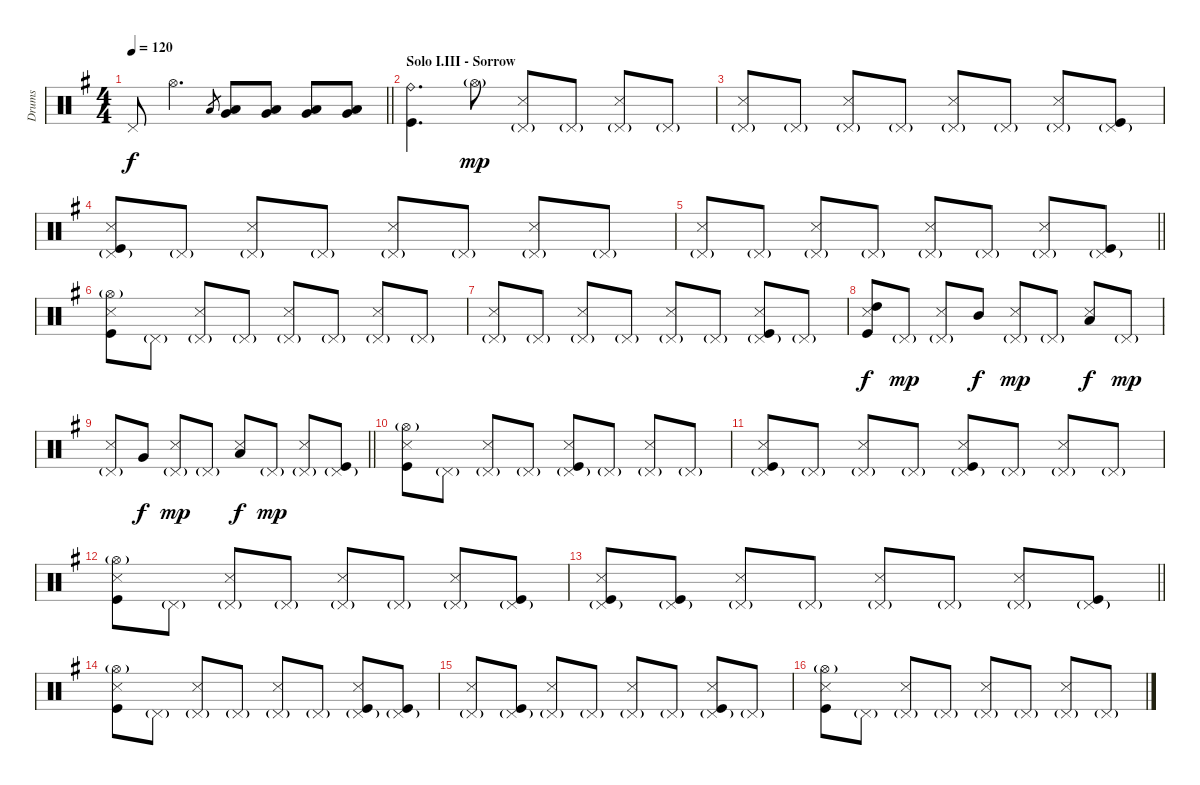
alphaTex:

\track ("Drums" "Drums") {instrument percussion}
\staff
\articulation defaults
\ts (4 4)
\tempo 120
\clef neutral
\barLineRight lightlight
\ks eminor "Pedal Hi-Hat (hit)".8{dy f} "Hi-Hat (open)".4{d} "Low Floor Tom (hit)"{h}.8{gr}
("Very Low Tom (hit)" "Low Floor Tom (hit)").8 ("Very Low Tom (hit)" "Low Floor Tom (hit)").8 ("Very Low Tom (hit)" "Low Floor Tom (hit)").8 ("Very Low Tom (hit)" "Low Floor Tom (hit)").8 |
\section ("" "Solo I.III - Sorrow")
("Ride (bell)" "Kick (hit)").4{d} "Hi-Hat (open)"{g}.8{dy mp} ("Pedal Hi-Hat (hit)"{g} "Snare (side stick) 3").8 "Pedal Hi-Hat (hit)"{g}.8 ("Pedal Hi-Hat (hit)"{g} "Snare (side stick) 3").8 "Pedal Hi-Hat (hit)"{g}.8 |
("Pedal Hi-Hat (hit)"{g} "Snare (side stick) 3").8 "Pedal Hi-Hat (hit)"{g}.8 ("Pedal Hi-Hat (hit)"{g} "Snare (side stick) 3").8 "Pedal Hi-Hat (hit)"{g}.8 ("Pedal Hi-Hat (hit)"{g} "Snare (side stick) 3").8 "Pedal Hi-Hat (hit)"{g}.8 ("Pedal Hi-Hat (hit)"{g} "Snare (side stick) 3").8 ("Pedal Hi-Hat (hit)"{g} "Kick (hit)").8 |
("Pedal Hi-Hat (hit)"{g} "Snare (side stick) 3" "Kick (hit)").8 "Pedal Hi-Hat (hit)"{g}.8 ("Pedal Hi-Hat (hit)"{g} "Snare (side stick) 3").8 "Pedal Hi-Hat (hit)"{g}.8 ("Pedal Hi-Hat (hit)"{g} "Snare (side stick) 3").8 "Pedal Hi-Hat (hit)"{g}.8 ("Pedal Hi-Hat (hit)"{g} "Snare (side stick) 3").8 "Pedal Hi-Hat (hit)"{g}.8 |
\barLineRight lightlight
("Pedal Hi-Hat (hit)"{g} "Snare (side stick) 3").8 "Pedal Hi-Hat (hit)"{g}.8 ("Pedal Hi-Hat (hit)"{g} "Snare (side stick) 3").8 "Pedal Hi-Hat (hit)"{g}.8 ("Pedal Hi-Hat (hit)"{g} "Snare (side stick) 3").8 "Pedal Hi-Hat (hit)"{g}.8 ("Pedal Hi-Hat (hit)"{g} "Snare (side stick) 3").8 ("Pedal Hi-Hat (hit)"{g} "Kick (hit)").8 |
("Hi-Hat (open)"{g} "Snare (side stick) 3" "Kick (hit)").8 "Pedal Hi-Hat (hit)"{g}.8 ("Pedal Hi-Hat (hit)"{g} "Snare (side stick) 3").8 "Pedal Hi-Hat (hit)"{g}.8 ("Pedal Hi-Hat (hit)"{g} "Snare (side stick) 3").8 "Pedal Hi-Hat (hit)"{g}.8 ("Pedal Hi-Hat (hit)"{g} "Snare (side stick) 3").8 "Pedal Hi-Hat (hit)"{g}.8 |
("Pedal Hi-Hat (hit)"{g} "Snare (side stick) 3").8 "Pedal Hi-Hat (hit)"{g}.8 ("Pedal Hi-Hat (hit)"{g} "Snare (side stick) 3").8 "Pedal Hi-Hat (hit)"{g}.8 ("Pedal Hi-Hat (hit)"{g} "Snare (side stick) 3").8 "Pedal Hi-Hat (hit)"{g}.8 ("Pedal Hi-Hat (hit)"{g} "Snare (side stick) 3" "Kick (hit)").8 "Pedal Hi-Hat (hit)"{g}.8 |
("High Tom (hit)" "Snare (side stick) 3" "Kick (hit)").8{dy f} "Pedal Hi-Hat (hit)"{g}.8{dy mp} ("Pedal Hi-Hat (hit)"{g} "Snare (side stick) 3").8 "Mid Tom (hit)".8{dy f} ("Pedal Hi-Hat (hit)"{g} "Snare (side stick) 3").8{dy mp} "Pedal Hi-Hat (hit)"{g}.8 ("Low Tom (hit)" "Snare (side stick) 3").8{dy f} "Pedal Hi-Hat (hit)"{g}.8{dy mp} |
\barLineRight lightlight
("Pedal Hi-Hat (hit)"{g} "Snare (side stick) 3").8 "Very Low Tom (hit)".8{dy f} ("Pedal Hi-Hat (hit)"{g} "Snare (side stick) 3").8{dy mp} "Pedal Hi-Hat (hit)"{g}.8 ("Low Floor Tom (hit)" "Snare (side stick) 3").8{dy f} "Pedal Hi-Hat (hit)"{g}.8{dy mp} ("Pedal Hi-Hat (hit)"{g} "Snare (side stick) 3").8 ("Pedal Hi-Hat (hit)"{g} "Kick (hit)").8 |
("Hi-Hat (open)"{g} "Snare (side stick) 3" "Kick (hit)").8 "Pedal Hi-Hat (hit)"{g}.8 ("Pedal Hi-Hat (hit)"{g} "Snare (side stick) 3").8 "Pedal Hi-Hat (hit)"{g}.8 ("Pedal Hi-Hat (hit)"{g} "Snare (side stick) 3" "Kick (hit)").8 "Pedal Hi-Hat (hit)"{g}.8 ("Pedal Hi-Hat (hit)"{g} "Snare (side stick) 3").8 "Pedal Hi-Hat (hit)"{g}.8 |
("Pedal Hi-Hat (hit)"{g} "Snare (side stick) 3" "Kick (hit)").8 "Pedal Hi-Hat (hit)"{g}.8 ("Pedal Hi-Hat (hit)"{g} "Snare (side stick) 3").8 "Pedal Hi-Hat (hit)"{g}.8 ("Pedal Hi-Hat (hit)"{g} "Snare (side stick) 3" "Kick (hit)").8 "Pedal Hi-Hat (hit)"{g}.8 ("Pedal Hi-Hat (hit)"{g} "Snare (side stick) 3").8 "Pedal Hi-Hat (hit)"{g}.8 |
("Hi-Hat (open)"{g} "Snare (side stick) 3" "Kick (hit)").8 "Pedal Hi-Hat (hit)"{g}.8 ("Pedal Hi-Hat (hit)"{g} "Snare (side stick) 3").8 "Pedal Hi-Hat (hit)"{g}.8 ("Pedal Hi-Hat (hit)"{g} "Snare (side stick) 3").8 "Pedal Hi-Hat (hit)"{g}.8 ("Pedal Hi-Hat (hit)"{g} "Snare (side stick) 3").8 ("Pedal Hi-Hat (hit)"{g} "Kick (hit)").8 |
\barLineRight lightlight
("Pedal Hi-Hat (hit)"{g} "Snare (side stick) 3" "Kick (hit)").8 ("Pedal Hi-Hat (hit)"{g} "Kick (hit)").8 ("Pedal Hi-Hat (hit)"{g} "Snare (side stick) 3").8 "Pedal Hi-Hat (hit)"{g}.8 ("Pedal Hi-Hat (hit)"{g} "Snare (side stick) 3").8 "Pedal Hi-Hat (hit)"{g}.8 ("Pedal Hi-Hat (hit)"{g} "Snare (side stick) 3").8 ("Pedal Hi-Hat (hit)"{g} "Kick (hit)").8 |
("Hi-Hat (open)"{g} "Snare (side stick) 3" "Kick (hit)").8 "Pedal Hi-Hat (hit)"{g}.8 ("Pedal Hi-Hat (hit)"{g} "Snare (side stick) 3").8 "Pedal Hi-Hat (hit)"{g}.8 ("Pedal Hi-Hat (hit)"{g} "Snare (side stick) 3").8 "Pedal Hi-Hat (hit)"{g}.8 ("Pedal Hi-Hat (hit)"{g} "Snare (side stick) 3" "Kick (hit)").8 ("Pedal Hi-Hat (hit)"{g} "Kick (hit)").8 |
("Pedal Hi-Hat (hit)"{g} "Snare (side stick) 3").8 ("Pedal Hi-Hat (hit)"{g} "Kick (hit)").8 ("Pedal Hi-Hat (hit)"{g} "Snare (side stick) 3").8 "Pedal Hi-Hat (hit)"{g}.8 ("Pedal Hi-Hat (hit)"{g} "Snare (side stick) 3").8 "Pedal Hi-Hat (hit)"{g}.8 ("Pedal Hi-Hat (hit)"{g} "Snare (side stick) 3" "Kick (hit)").8 "Pedal Hi-Hat (hit)"{g}.8 |
("Hi-Hat (open)"{g} "Snare (side stick) 3" "Kick (hit)").8 "Pedal Hi-Hat (hit)"{g}.8 ("Pedal Hi-Hat (hit)"{g} "Snare (side stick) 3").8 "Pedal Hi-Hat (hit)"{g}.8 ("Pedal Hi-Hat (hit)"{g} "Snare (side stick) 3").8 "Pedal Hi-Hat (hit)"{g}.8 ("Pedal Hi-Hat (hit)"{g} "Snare (side stick) 3").8 "Pedal Hi-Hat (hit)"{g}.8
